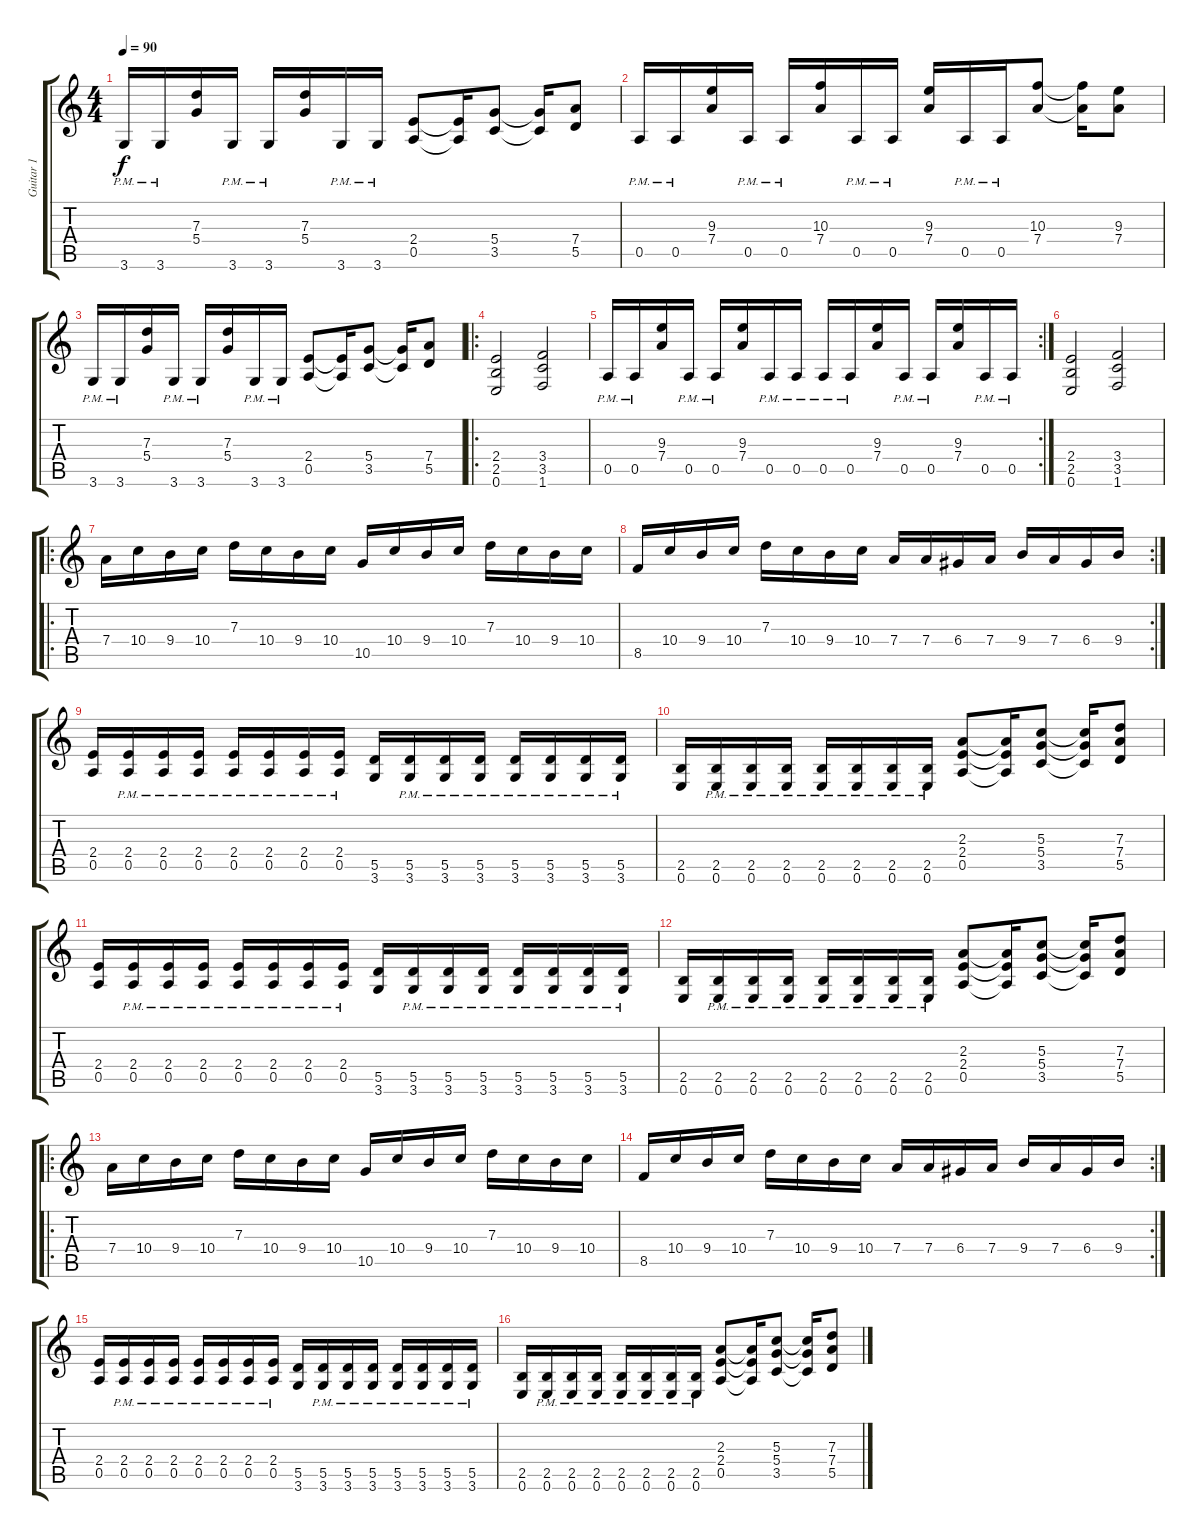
\track ("Guitar 1" "Guitar 1") {instrument distortionguitar}
\staff {score tabs}
\tuning (E4 B3 G3 D3 A2 E2) {hide}
\ts (4 4)
\tempo 90
\clef g2
\ks c
3.6{pm}.16{dy f} 3.6{pm}.16 (7.3 5.4).16 3.6{pm}.16 3.6{pm}.16 (7.3 5.4).16 3.6{pm}.16 3.6{pm}.16 (2.4 0.5).8 (2.4{t} 0.5{t}).16 (5.4 3.5).8 (5.4{t} 3.5{t}).16 (7.4 5.5).8 |
0.5{pm}.16 0.5{pm}.16 (9.3 7.4).16 0.5{pm}.16 0.5{pm}.16 (10.3 7.4).16 0.5{pm}.16 0.5{pm}.16 (9.3 7.4).16 0.5{pm}.16 0.5{pm}.16 (10.3 7.4).8 (10.3{t} 7.4{t}).16 (9.3 7.4).8 |
3.6{pm}.16 3.6{pm}.16 (7.3 5.4).16 3.6{pm}.16 3.6{pm}.16 (7.3 5.4).16 3.6{pm}.16 3.6{pm}.16 (2.4 0.5).8 (2.4{t} 0.5{t}).16 (5.4 3.5).8 (5.4{t} 3.5{t}).16 (7.4 5.5).8 |
\ro
(2.4 2.5 0.6).2 (3.4 3.5 1.6).2 |
\rc 2
0.5{pm}.16 0.5{pm}.16 (9.3 7.4).16 0.5{pm}.16 0.5{pm}.16 (9.3 7.4).16 0.5{pm}.16 0.5{pm}.16 0.5{pm}.16 0.5{pm}.16 (9.3 7.4).16 0.5{pm}.16 0.5{pm}.16 (9.3 7.4).16 0.5{pm}.16 0.5{pm}.16 |
(2.4 2.5 0.6).2 (3.4 3.5 1.6).2 |
\ro
7.4.16 10.4.16 9.4.16 10.4.16 7.3.16 10.4.16 9.4.16 10.4.16 10.5.16 10.4.16 9.4.16 10.4.16 7.3.16 10.4.16 9.4.16 10.4.16 |
\rc 2
8.5.16 10.4.16 9.4.16 10.4.16 7.3.16 10.4.16 9.4.16 10.4.16 7.4.16 7.4.16 6.4.16 7.4.16 9.4.16 7.4.16 6.4.16 9.4.16 |
(2.4 0.5).16 (2.4{pm} 0.5).16 (2.4{pm} 0.5).16 (2.4{pm} 0.5).16 (2.4{pm} 0.5).16 (2.4{pm} 0.5).16 (2.4{pm} 0.5).16 (2.4{pm} 0.5).16 (5.5 3.6).16 (5.5{pm} 3.6).16 (5.5{pm} 3.6).16 (5.5{pm} 3.6).16 (5.5{pm} 3.6).16 (5.5{pm} 3.6).16 (5.5{pm} 3.6).16 (5.5{pm} 3.6).16 |
(2.5 0.6).16 (2.5{pm} 0.6).16 (2.5{pm} 0.6).16 (2.5{pm} 0.6).16 (2.5{pm} 0.6).16 (2.5{pm} 0.6).16 (2.5{pm} 0.6).16 (2.5{pm} 0.6).16 (2.3 2.4 0.5).8 (2.3{t} 2.4{t} 0.5{t}).16 (5.3 5.4 3.5).8 (5.3{t} 5.4{t} 3.5{t}).16 (7.3 7.4 5.5).8 |
(2.4 0.5).16 (2.4{pm} 0.5).16 (2.4{pm} 0.5).16 (2.4{pm} 0.5).16 (2.4{pm} 0.5).16 (2.4{pm} 0.5).16 (2.4{pm} 0.5).16 (2.4{pm} 0.5).16 (5.5 3.6).16 (5.5{pm} 3.6).16 (5.5{pm} 3.6).16 (5.5{pm} 3.6).16 (5.5{pm} 3.6).16 (5.5{pm} 3.6).16 (5.5{pm} 3.6).16 (5.5{pm} 3.6).16 |
(2.5 0.6).16 (2.5{pm} 0.6).16 (2.5{pm} 0.6).16 (2.5{pm} 0.6).16 (2.5{pm} 0.6).16 (2.5{pm} 0.6).16 (2.5{pm} 0.6).16 (2.5{pm} 0.6).16 (2.3 2.4 0.5).8 (2.3{t} 2.4{t} 0.5{t}).16 (5.3 5.4 3.5).8 (5.3{t} 5.4{t} 3.5{t}).16 (7.3 7.4 5.5).8 |
\ro
7.4.16 10.4.16 9.4.16 10.4.16 7.3.16 10.4.16 9.4.16 10.4.16 10.5.16 10.4.16 9.4.16 10.4.16 7.3.16 10.4.16 9.4.16 10.4.16 |
\rc 2
8.5.16 10.4.16 9.4.16 10.4.16 7.3.16 10.4.16 9.4.16 10.4.16 7.4.16 7.4.16 6.4.16 7.4.16 9.4.16 7.4.16 6.4.16 9.4.16 |
(2.4 0.5).16 (2.4{pm} 0.5).16 (2.4{pm} 0.5).16 (2.4{pm} 0.5).16 (2.4{pm} 0.5).16 (2.4{pm} 0.5).16 (2.4{pm} 0.5).16 (2.4{pm} 0.5).16 (5.5 3.6).16 (5.5{pm} 3.6).16 (5.5{pm} 3.6).16 (5.5{pm} 3.6).16 (5.5{pm} 3.6).16 (5.5{pm} 3.6).16 (5.5{pm} 3.6).16 (5.5{pm} 3.6).16 |
(2.5 0.6).16 (2.5{pm} 0.6).16 (2.5{pm} 0.6).16 (2.5{pm} 0.6).16 (2.5{pm} 0.6).16 (2.5{pm} 0.6).16 (2.5{pm} 0.6).16 (2.5{pm} 0.6).16 (2.3 2.4 0.5).8 (2.3{t} 2.4{t} 0.5{t}).16 (5.3 5.4 3.5).8 (5.3{t} 5.4{t} 3.5{t}).16 (7.3 7.4 5.5).8
